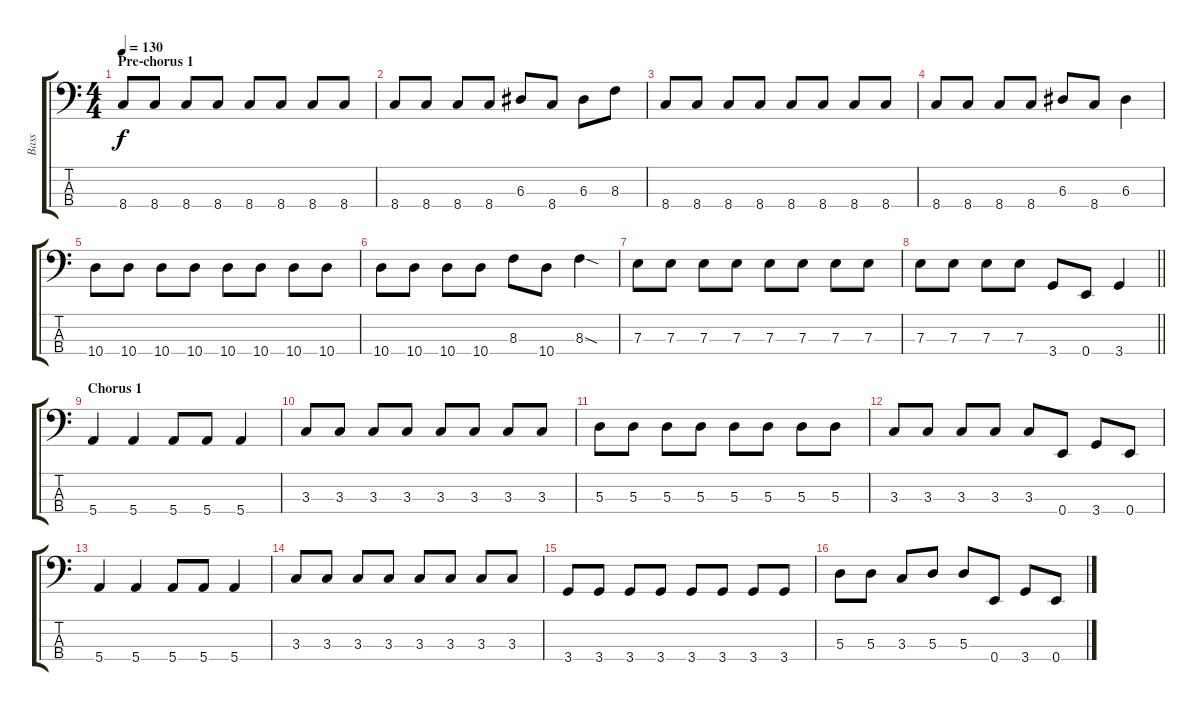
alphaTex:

\track ("Bass" "Bass") {instrument electricbassfinger}
\staff {score tabs}
\tuning (G2 D2 A1 E1) {hide}
\ts (4 4)
\section ("" "Pre-chorus 1")
\tempo 130
\clef f4
\ks c
8.4.8{dy f} 8.4.8 8.4.8 8.4.8 8.4.8 8.4.8 8.4.8 8.4.8 |
8.4.8 8.4.8 8.4.8 8.4.8 6.3.8 8.4.8 6.3.8 8.3.8 |
8.4.8 8.4.8 8.4.8 8.4.8 8.4.8 8.4.8 8.4.8 8.4.8 |
8.4.8 8.4.8 8.4.8 8.4.8 6.3.8 8.4.8 6.3.4 |
10.4.8 10.4.8 10.4.8 10.4.8 10.4.8 10.4.8 10.4.8 10.4.8 |
10.4.8 10.4.8 10.4.8 10.4.8 8.3.8 10.4.8 8.3{sod}.4 |
7.3.8 7.3.8 7.3.8 7.3.8 7.3.8 7.3.8 7.3.8 7.3.8 |
\barLineRight lightlight
7.3.8 7.3.8 7.3.8 7.3.8 3.4.8 0.4.8 3.4.4 |
\section ("" "Chorus 1")
5.4.4 5.4.4 5.4.8 5.4.8 5.4.4 |
3.3.8 3.3.8 3.3.8 3.3.8 3.3.8 3.3.8 3.3.8 3.3.8 |
5.3.8 5.3.8 5.3.8 5.3.8 5.3.8 5.3.8 5.3.8 5.3.8 |
3.3.8 3.3.8 3.3.8 3.3.8 3.3.8 0.4.8 3.4.8 0.4.8 |
5.4.4 5.4.4 5.4.8 5.4.8 5.4.4 |
3.3.8 3.3.8 3.3.8 3.3.8 3.3.8 3.3.8 3.3.8 3.3.8 |
3.4.8 3.4.8 3.4.8 3.4.8 3.4.8 3.4.8 3.4.8 3.4.8 |
5.3.8 5.3.8 3.3.8 5.3.8 5.3.8 0.4.8 3.4.8 0.4.8
